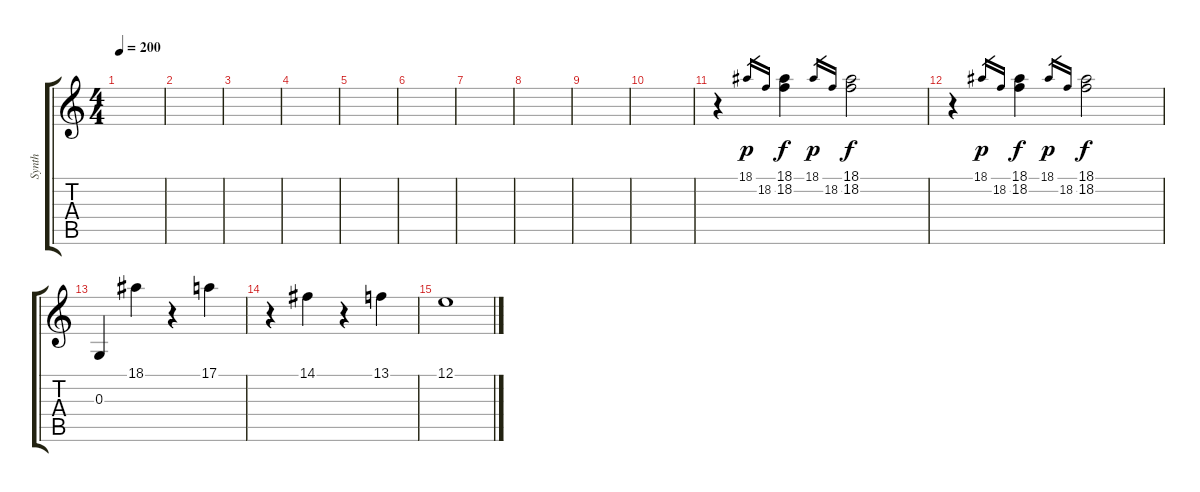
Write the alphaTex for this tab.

\track ("Synth" "Synth") {instrument glockenspiel}
\staff {score tabs}
\tuning (E4 B3 G3 D3 A2 E2) {hide}
\ts (4 4)
\tempo 200
\clef g2
\ks c
|
|
|
|
|
|
|
|
|
|
r.4 18.1.16{gr dy p} 18.2.16{gr} (18.1 18.2).4{dy f} 18.1.16{gr dy p} 18.2.16{gr} (18.1 18.2).2{dy f} |
r.4 18.1.16{gr dy p} 18.2.16{gr} (18.1 18.2).4{dy f} 18.1.16{gr dy p} 18.2.16{gr} (18.1 18.2).2{dy f} |
0.3.4 18.1.4 r.4 17.1.4 |
r.4 14.1.4 r.4 13.1.4 |
12.1.1
